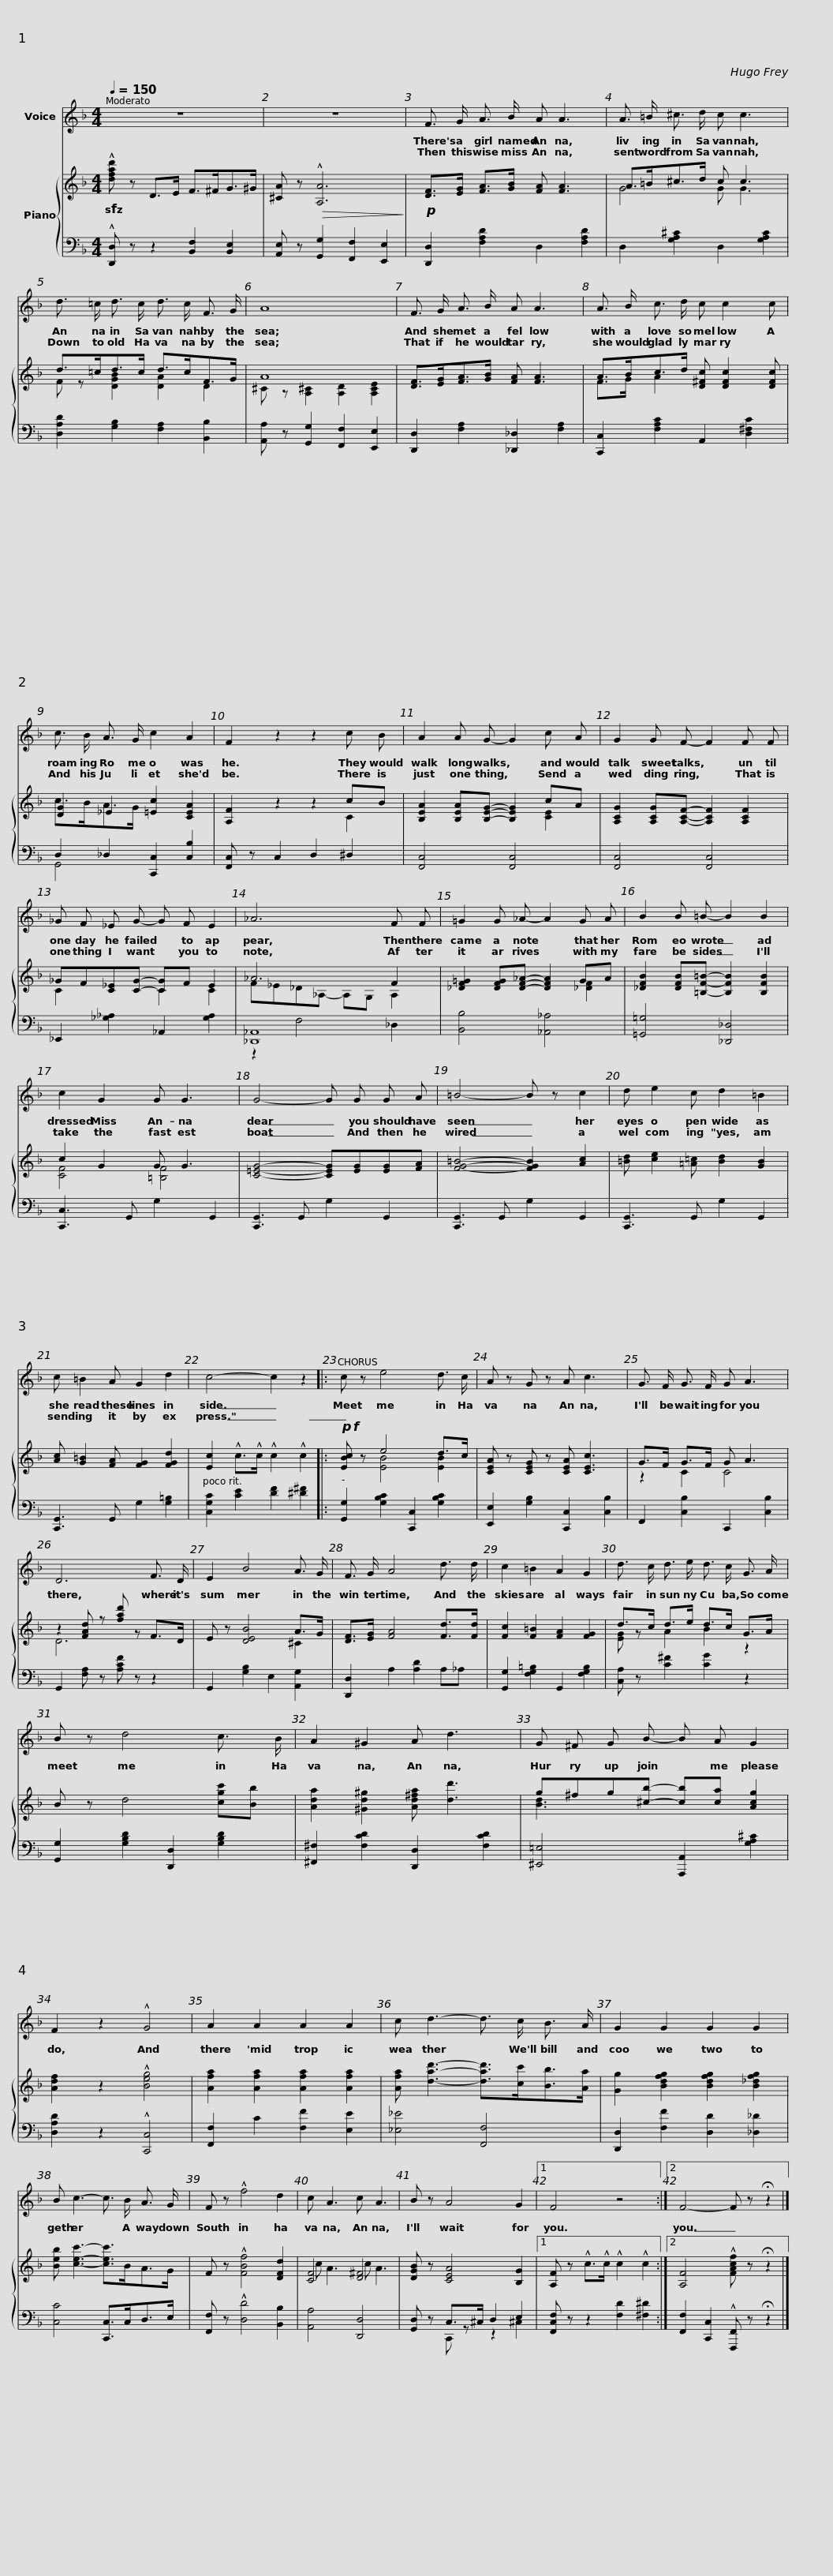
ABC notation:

X:1
%%score 1 { ( 2 4 ) | ( 3 5 ) }
L:1/8
Q:1/4=150
M:4/4
I:linebreak $
K:F
V:1 treble
V:2 treble
V:4 treble
V:3 bass
V:5 bass
V:1
 z8 | z8 | F3/2 G/ A3/2 B/ A A3 |$ A3/2 =B/ ^c3/2 d/ c c3 | d3/2 =c/ d3/2 c/ d3/2 c/ F3/2 G/ | %5
 A8 |$ F3/2 G/ A3/2 B/ A A3 | A3/2 B/ c3/2 d/ c c2 c |$ c3/2 B/ A3/2 G/ c2 A2 |$ F2 z2 z2 c B | %10
 A2 A G- G2 c A | G2 G F- F2 F F |$ _G F _E G- G F E2 | _A6 F F | =G2 G _A- A2 G A |$ %15
 B2 B =B- B2 B2 | c2 G2 G G3 | G4- G G G A |$ =B4- B z c2 | d e2 c d2 =B2 | %20
 c =B2 A G2 d2 | c4- c2 z2 |:$ c z e4 d3/2 c/ | A z G z A c3 | G3/2 F/ G3/2 F/ G A3 | %25
 D6 F3/2 D/ |$ E2 B4 A3/2 G/ | F3/2 G/ A4 d3/2 d/ | c2 =B2 A2 G2 | d3/2 c/ d3/2 e/ d3/2 c/ G3/2 A/ |$ %30
 B z d4 c3/2 B/ | A2 ^G2 A d3 | G ^F G B- B A G2 | F2 z2 !^!G4 |$ A2 A2 A2 A2 | %35
 c d3- d3/2 c/ B3/2 A/ | G2 G2 G2 G2 | B c3- c3/2 B/ A3/2 G/ |$ F z !^!f4 d2 | c A3 c A3 | %40
 B z A4 G2 |1 F4 z4 :|2 F4- F z !fermata!z2 |] %43
V:2
!sfz! !^![dfad'] z D>E F>^FG>^G | [^CA] z!>(! !^![A,A]6!>)! |!p! [DF]>[EG] [FA]>[GB] [FA] [FA]3 |$ A>=B^c>d c c3 | d>=cd>c d>cF>G | %5
 A8 |$ [DF]>[EG][FA]>[GB] [FA] [FA]3 | A>Bc>d [D^Fc] [DFc]2 [DFc] |$ [DG]2 _E2 [=Ec]2 [CEA]2 |$ [A,F]2 z2 z2 cB | %10
 [B,EA]2 [B,EA][B,EG]- [B,EG]2 cA | [A,CG]2 [A,CG][A,CF]- [A,CF]2 [A,CF]2 |$ _GF[C_E][CG]- [CG]F E2 | _A6 F2 | [_DF=G]2 [DFG][DF_A]- [DFA]2 GA |$ %15
 [_DFB]2 [DFB][=B,F=B]- [B,FB]2 [B,FB]2 | c2 G2 G G3 | [C=EG]4- [CEG][EG][EG][FA] |$ [FG=B]4- [FGB]2 [Ac]2 | [=Bd] [ce]2 [=A=c] [Bd]2 [GB]2 | %20
 [Ac] [G=B]2 [FA] [FG]2 [FGd]2 | [Ec]2 !^!c>!^!c !^!c2 !^!c2 |:$!p!!f! [EBc] z e4 d>c | [CEA] z [CEG] z [CEA] [CEc]3 | G>F G>F G A3 | %25
 z2 [FAd] z [fad'] z F>D |$ E z [DEB]4 A>G | [DF]>[EG] [FA]4 [Fd]>[Fd] | [Fc]2 [F=B]2 [FA]2 [FG]2 | d>c d>e d>c G>A |$ %30
 B z d4 [cgc'][Bb] | [Ada]2 [^Gd^g]2 [Ad^fa] [dd']3 | g^fg[^cb]- [cb][ca] [Acg]2 | [Adf]2 z2 !^![Beg]4 |$ [Afa]2 [Afa]2 [Afa]2 [Afa]2 | %35
 [Afa] [dad']3- [dad']>[cc'][Bb]>[Aa] | [Gg]2 [Bdfg]2 [Bdfg]2 [B_dfg]2 | [Beb] [cec']3- [cec']>BA>G |$ F z !^![FBf]4 [DFd]2 | [CF]4 [D^F]4 | %40
 [DGB] z [CEA]4 [B,G]2 |1 [A,F] z !^!c>!^!c !^!c2 !^!c2 :|2 [A,F]4 !^![FAcf] z !fermata!z2 |] %43
V:3
 !^![D,,D,] z z2 [B,,F,]2 [B,,E,]2 | [A,,E,] z [G,,G,]2 [F,,F,]2 [E,,E,]2 | [D,,D,]2 [F,A,D]2 D,2 [F,A,D]2 |$ D,2 [G,A,^C]2 D,2 [G,A,C]2 | [D,A,D]2 [G,B,]2 [F,A,]2 [B,,B,]2 | %5
 [A,,A,] z [G,,G,]2 [F,,F,]2 [E,,E,]2 |$ [D,,D,]2 [F,A,]2 [_D,,_D,]2 [F,A,]2 | [C,,C,]2 [F,A,C]2 A,,2 [D,^F,C]2 |$ D,2 _D,2 [C,,C,]2 [C,B,]2 |$ [F,,C,] z C,2 D,2 ^D,2 | %10
 [F,,C,]4 [F,,C,]4 | [F,,C,]4 [F,,C,]4 |$ _E,,2 [_G,_A,]2 _A,,2 [G,A,]2 | [_D,,_A,,]8 | [B,,B,]4 [_A,,_A,]4 |$ %15
 [=G,,=G,]4 [_D,,_D,]4 | [C,,C,]3 G,, G,2 G,,2 | [C,,G,,]3 G,, G,2 G,,2 |$ [C,,G,,]3 G,, G,2 G,,2 | [C,,G,,]3 G,, G,2 G,,2 | %20
 [C,,G,,]3 G,, G,2 [G,=B,]2 | [C,G,C]2 [CE]2 [DF]2 [^D^F]2 |:$ [G,,G,]2 [G,B,C]2 [C,,C,]2 [G,B,C]2 | [E,,E,]2 [G,B,]2 [C,,C,]2 [C,B,]2 | F,,2 [C,B,]2 C,,2 [C,B,]2 | %25
 G,,2 [F,A,] z [A,CF] z z2 |$ G,,2 [G,B,]2 E,2 [A,,G,]2 | [D,,D,]2 A,2 [A,D]2 A,_A, | [G,,G,]2 [F,G,=B,]2 G,,2 [F,G,B,]2 | [C,A,] z [C^F]2 [CG]2 z2 |$ %30
 [G,,G,]2 [G,B,D]2 [D,,D,]2 [G,B,D]2 | [^F,,^F,]2 [F,CD]2 [D,,D,]2 [F,CD]2 | [^E,,=E,]4 [A,,,A,,]2 [G,A,^C]2 | [D,A,D]2 z2 !^![C,,C,]4 |$ [F,,F,]2 C2 [F,F]2 [E,E]2 | %35
 [_E,_E]4 [F,,F,]4 | [D,,D,]2 [F,F]2 [D,D]2 [_D,_D]2 | [C,C]4 [C,,C,]>C,D,>E, |$ [F,,F,] z !^![D,D]4 [B,,B,]2 | [A,,A,]4 [D,,D,]4 | %40
 [G,,D,] z C,>^C, D,2 E,2 |1 [F,,C,F,] z z2 [F,D]2 [^F,^D]2 :|2 [F,,F,]2 [C,,C,]2 !^![F,,,F,,] z !fermata!z2 |] %43
V:4
 x8 | x8 | x8 |$ G4 G G3 | F z [DGB]2 [DA]2 D2 | %5
 ^C z [A,^C]2 [A,D]2 [A,CE]2 |$ x8 | F>G A2 x4 |$ c>BA>G x4 |$ x6 C2 | %10
 x6 [CE]2 | x8 |$ C2 x2 C2 C2 | F_E_D_A,- A,G, A,2 | x6 [_DF]2 |$ %15
 x8 | [CF]4 [=B,F]4 | x8 |$ x8 | x8 | %20
 x8 | x8 |:$ x2 [EB]4 [EB]2 | x8 | z2 C2 C4 | %25
 D6 x2 |$ x6 ^C2 | x8 | x8 | [EG] z A2 B2 z2 |$ %30
 x8 | x8 | [Bd]3 x5 | x8 |$ x8 | %35
 x8 | x8 | x8 |$ x8 | c A3 c A3 | %40
 x8 |1 x8 :|2 x8 |] %43
V:5
 x8 | x8 | x8 |$ x8 | x8 | %5
 x8 |$ x8 | x8 |$ G,,4 x4 |$ x8 | %10
 x8 | x8 |$ x8 | z2 F,4 _D,2 | x8 |$ %15
 x8 | x8 | x8 |$ x8 | x8 | %20
 x8 | x8 |:$ x8 | x8 | x8 | %25
 x8 |$ x8 | x8 | x8 | x8 |$ %30
 x8 | x8 | x8 | x8 |$ x8 | %35
 x8 | x8 | x8 |$ x8 | x8 | %40
 x2 C,, z z2 ^C,2 |1 x8 :|2 x8 |] %43
